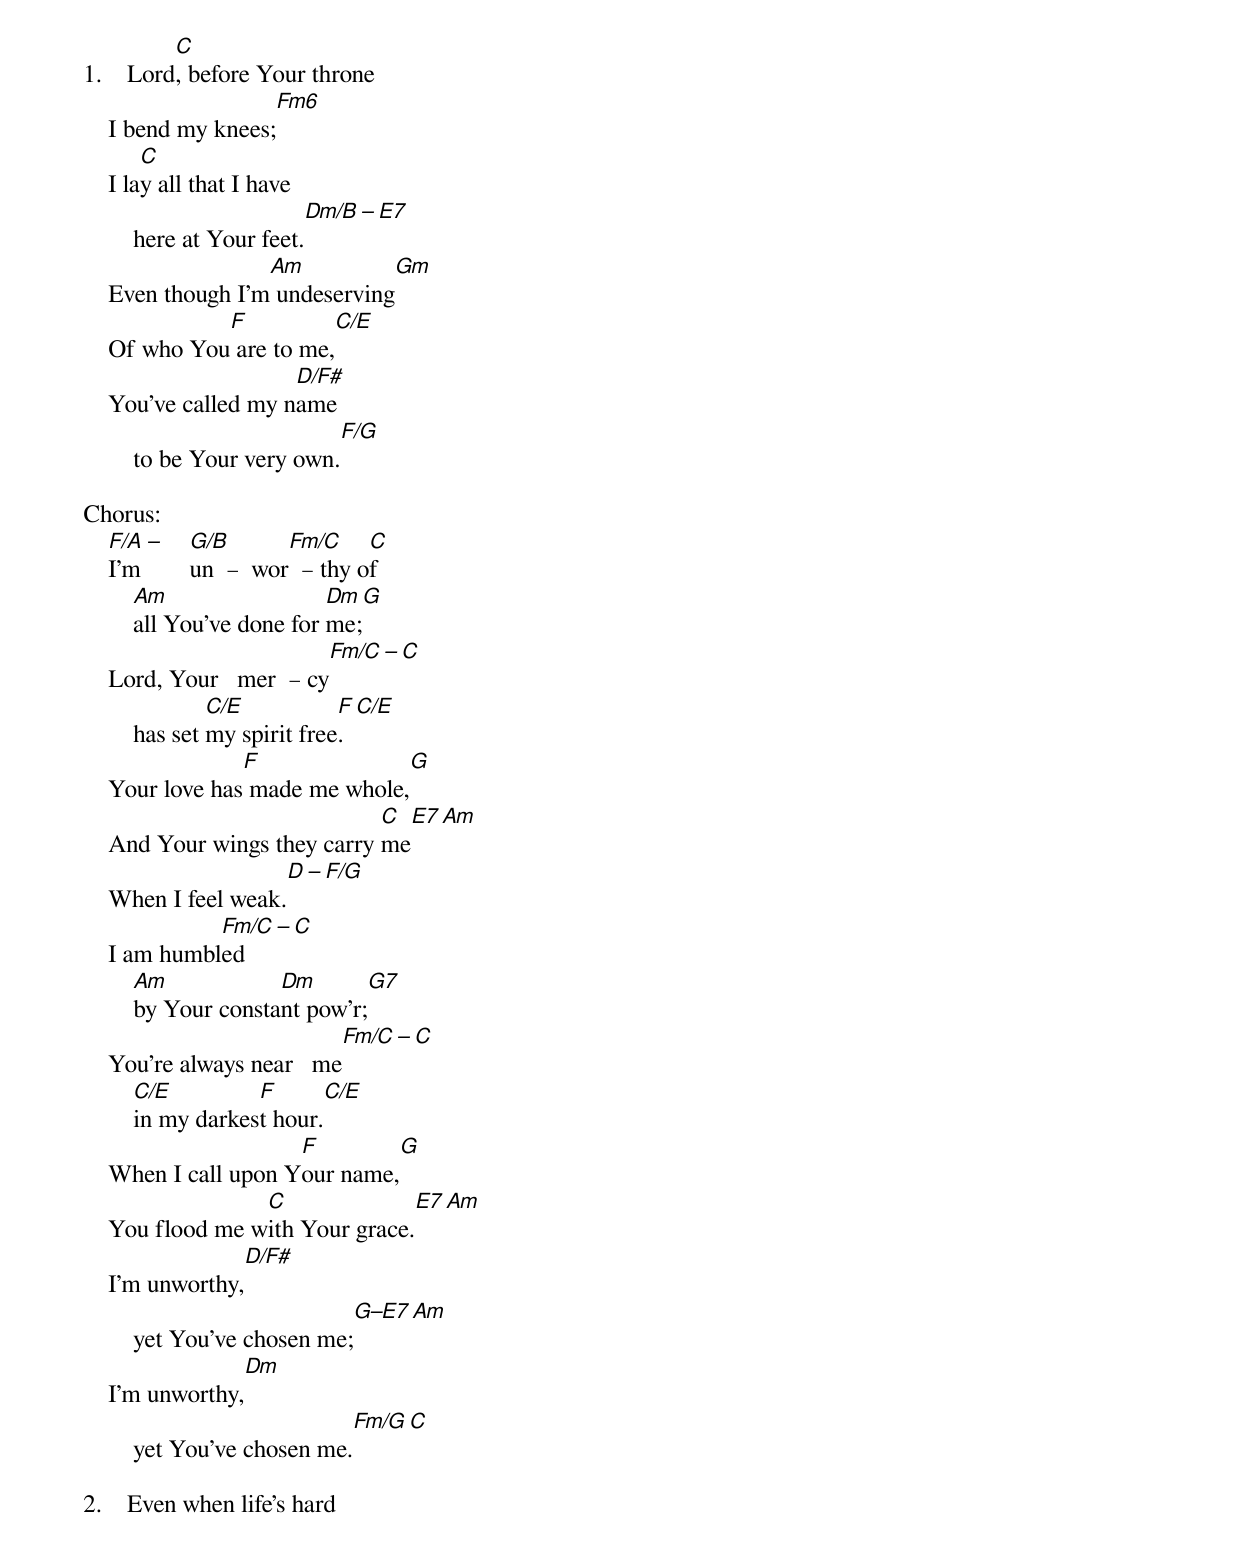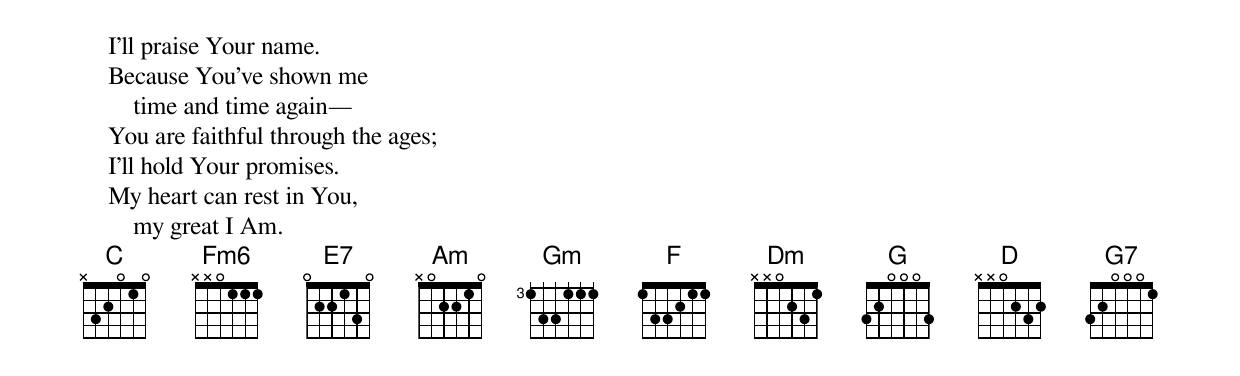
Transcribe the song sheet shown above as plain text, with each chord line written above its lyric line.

          C
1.    Lord, before Your throne
                          Fm6
    I bend my knees;
        C
    I lay all that I have
                                 Dm/B – E7
        here at Your feet.
                   Am                     Gm
    Even though I’m undeserving
              F                          C/E
    Of who You are to me,
                      D/F#
    You’ve called my name
                                        F/G
        to be Your very own.

Chorus:
    F/A –   G/B       Fm/C     C
    I’m     un  –  wor  – thy of
        Am                  Dm            G
        all You’ve done for me;
                             Fm/C  –   C
    Lord, Your   mer  – cy
                C/E           F      C/E
        has set my spirit free.
                 F                                      G
    Your love has made me whole,
                              C                  E7     Am
    And Your wings they carry me
                                  D    – F/G
    When I feel weak.
              Fm/C – C
    I am humbled
        Am            Dm             G7
        by Your constant pow’r;
                                  Fm/C – C
    You’re always near   me
        C/E         F            C/E
        in my darkest hour.
                      F                              G
    When I call upon Your name,
                  C              E7                 Am
    You flood me with Your grace.
                  D/F#
    I’m unworthy,
                                G–E7    Am
        yet You’ve chosen me;
                     Dm
    I’m unworthy,
                                  Fm/G   C
        yet You’ve chosen me.

2.    Even when life’s hard
    I’ll praise Your name.
    Because You’ve shown me
        time and time again—
    You are faithful through the ages;
    I’ll hold Your promises.
    My heart can rest in You,
        my great I Am.
